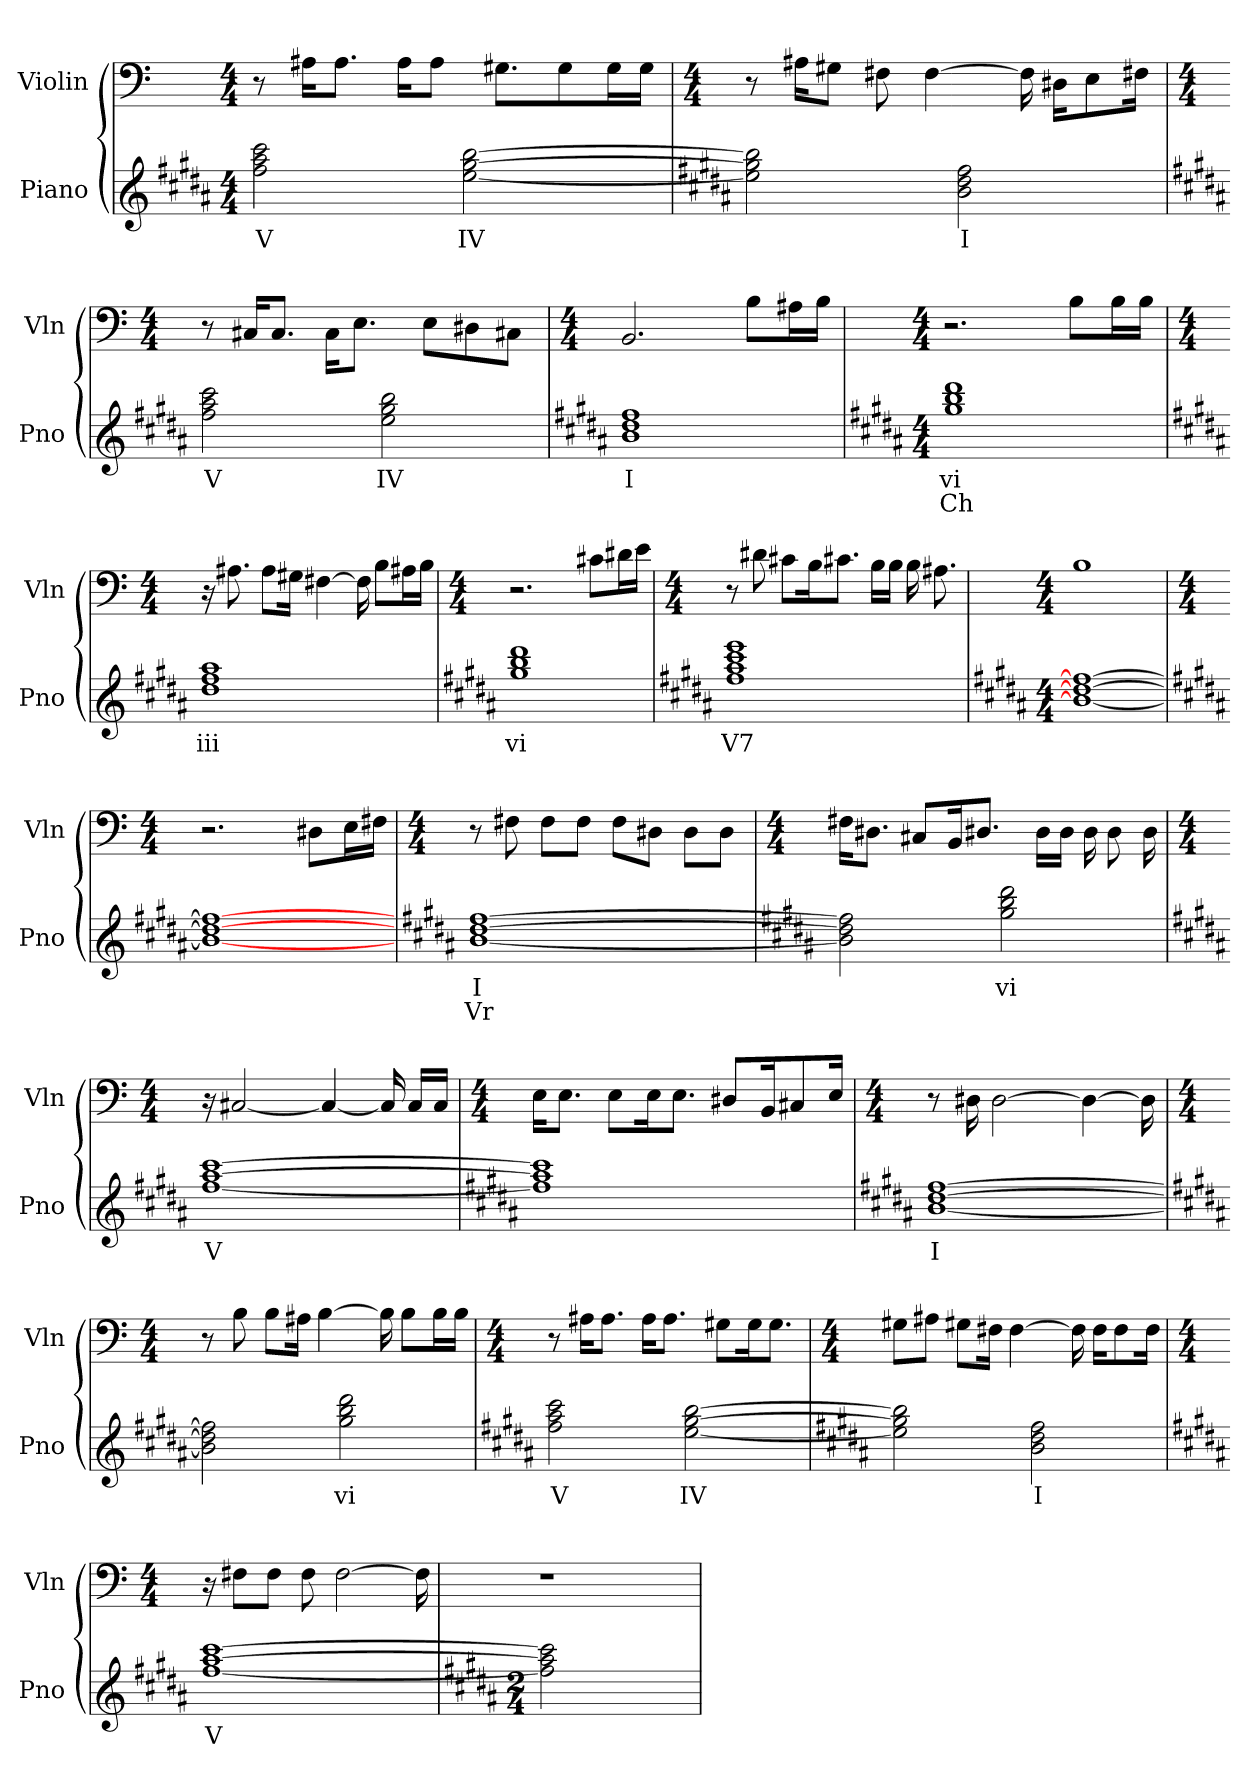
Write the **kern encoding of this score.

**kern	**text	**text	**kern
*part2	*part2	*part2	*part1
*staff2	*staff2	*staff2	*staff1
*I"Piano	*	*	*I"Violin
*I'Pno	*	*	*I'Vln
*k[f#c#g#d#a#]	*	*	*
*B:	*	*	*
*M4/4	*	*	*M4/4
=	=	=	=
2ff# 2aa# 2ccc#	V	.	8r
.	.	.	16A#XKL
.	.	.	8.A#J
.	.	.	16A#KL
.	.	.	8A#J
[2ee [2gg# [2bb	IV	.	.
.	.	.	8.G#XL
.	.	.	8G#
.	.	.	16G#L
.	.	.	16G#JJ
=	=	=	=
*k[f#c#g#d#a#]	*	*	*
*B:	*	*	*
*	*	*	*M4/4
2ee] 2gg#] 2bb]	.	.	8r
.	.	.	16A#XKL
.	.	.	8G#XJ
.	.	.	8F#X
.	.	.	[4F#
2b 2dd# 2ff#	I	.	.
.	.	.	16F#]
.	.	.	16D#XKL
.	.	.	8E
.	.	.	16F#XJk
=	=	=	=
*k[f#c#g#d#a#]	*	*	*
*B:	*	*	*
*	*	*	*M4/4
2ff# 2aa# 2ccc#	V	.	8r
.	.	.	16C#XKL
.	.	.	8.C#J
.	.	.	16C#KL
.	.	.	8.EJ
2ee 2gg# 2bb	IV	.	.
.	.	.	8EL
.	.	.	8D#X
.	.	.	8C#XJ
=	=	=	=
*k[f#c#g#d#a#]	*	*	*
*B:	*	*	*
*	*	*	*M4/4
1b 1dd# 1ff#	I	.	2.BB
.	.	.	8BL
.	.	.	16A#XL
.	.	.	16BJJ
=	=	=	=
*k[f#c#g#d#a#]	*	*	*
*B:	*	*	*
*M4/4	*	*	*M4/4
1gg# 1bb 1ddd#	vi	Ch	2.r
.	.	.	8BL
.	.	.	16BL
.	.	.	16BJJ
=	=	=	=
*k[f#c#g#d#a#]	*	*	*
*B:	*	*	*
*	*	*	*M4/4
1dd# 1ff# 1aa#	iii	.	16r
.	.	.	8.A#X
.	.	.	8A#L
.	.	.	16G#XJk
.	.	.	[4F#X
.	.	.	16F#]
.	.	.	8BL
.	.	.	16A#XL
.	.	.	16BJJ
=	=	=	=
*k[f#c#g#d#a#]	*	*	*
*B:	*	*	*
*	*	*	*M4/4
1gg# 1bb 1ddd#	vi	.	2.r
.	.	.	8c#XL
.	.	.	16d#XL
.	.	.	16eJJ
=	=	=	=
*k[f#c#g#d#a#]	*	*	*
*B:	*	*	*
*	*	*	*M4/4
1ff# 1aa# 1ccc# 1eee	V7	.	8r
.	.	.	8d#X
.	.	.	8c#XL
.	.	.	16BK
.	.	.	8.c#XJ
.	.	.	16BLL
.	.	.	16BJJ
.	.	.	16BLL
.	.	.	8.A#XJ
=	=	=	=
*k[f#c#g#d#a#]	*	*	*
*B:	*	*	*
*M4/4	*	*	*M4/4
1b_ 1dd#_ 1ff#_	.	.	1B
=	=	=	=
*k[f#c#g#d#a#]	*	*	*
*B:	*	*	*
*	*	*	*M4/4
1b_ 1dd#_ 1ff#_	.	.	2.r
.	.	.	8D#XL
.	.	.	16EL
.	.	.	16F#XJJ
=	=	=	=
*k[f#c#g#d#a#]	*	*	*
*B:	*	*	*
*	*	*	*M4/4
[1b [1dd# [1ff#	I	Vr	8r
.	.	.	8F#X
.	.	.	8F#L
.	.	.	8F#J
.	.	.	8F#L
.	.	.	8D#XJ
.	.	.	8D#L
.	.	.	8D#J
=	=	=	=
*k[f#c#g#d#a#]	*	*	*
*B:	*	*	*
*	*	*	*M4/4
2b] 2dd#] 2ff#]	.	.	16F#XKL
.	.	.	8.D#XJ
.	.	.	8C#XL
.	.	.	16BBK
.	.	.	8.D#XJ
2gg# 2bb 2ddd#	vi	.	.
.	.	.	16D#LL
.	.	.	16D#JJ
.	.	.	16D#LL
.	.	.	8D#
.	.	.	16D#Jk
=	=	=	=
*k[f#c#g#d#a#]	*	*	*
*B:	*	*	*
*	*	*	*M4/4
[1ff# [1aa# [1ccc#	V	.	16r
.	.	.	[2C#X
.	.	.	4C#_
.	.	.	16C#]
.	.	.	16C#LL
.	.	.	16C#JJ
=	=	=	=
*k[f#c#g#d#a#]	*	*	*
*B:	*	*	*
*	*	*	*M4/4
1ff#] 1aa#] 1ccc#]	.	.	16EKL
.	.	.	8.EJ
.	.	.	8EL
.	.	.	16EK
.	.	.	8.EJ
.	.	.	8D#XL
.	.	.	16BBK
.	.	.	8C#X
.	.	.	16EJk
=	=	=	=
*k[f#c#g#d#a#]	*	*	*
*B:	*	*	*
*	*	*	*M4/4
[1b [1dd# [1ff#	I	.	8r
.	.	.	16D#X
.	.	.	[2D#
.	.	.	4D#_
.	.	.	16D#]
=	=	=	=
*k[f#c#g#d#a#]	*	*	*
*B:	*	*	*
*	*	*	*M4/4
2b] 2dd#] 2ff#]	.	.	8r
.	.	.	8B
.	.	.	8BL
.	.	.	16A#XJk
.	.	.	[4B
2gg# 2bb 2ddd#	vi	.	.
.	.	.	16B]
.	.	.	8BL
.	.	.	16BL
.	.	.	16BJJ
=	=	=	=
*k[f#c#g#d#a#]	*	*	*
*B:	*	*	*
*	*	*	*M4/4
2ff# 2aa# 2ccc#	V	.	8r
.	.	.	16A#XKL
.	.	.	8.A#J
.	.	.	16A#KL
.	.	.	8.A#J
[2ee [2gg# [2bb	IV	.	.
.	.	.	8G#XL
.	.	.	16G#K
.	.	.	8.G#J
=	=	=	=
*k[f#c#g#d#a#]	*	*	*
*B:	*	*	*
*	*	*	*M4/4
2ee] 2gg#] 2bb]	.	.	8G#XL
.	.	.	8A#XJ
.	.	.	8G#XL
.	.	.	16F#XJk
.	.	.	[4F#
2b 2dd# 2ff#	I	.	.
.	.	.	16F#]
.	.	.	16F#KL
.	.	.	8F#
.	.	.	16F#Jk
=	=	=	=
*k[f#c#g#d#a#]	*	*	*
*B:	*	*	*
*	*	*	*M4/4
[1ff# [1aa# [1ccc#	V	.	16r
.	.	.	8F#XL
.	.	.	8F#J
.	.	.	8F#
.	.	.	[2F#
.	.	.	16F#]
=	=	=	=
*k[f#c#g#d#a#]	*	*	*
*B:	*	*	*
*M2/4	*	*	*
2ff#] 2aa#] 2ccc#]	.	.	1r
2ryy	.	.	.
=	=	=	=
*-	*-	*-	*-
